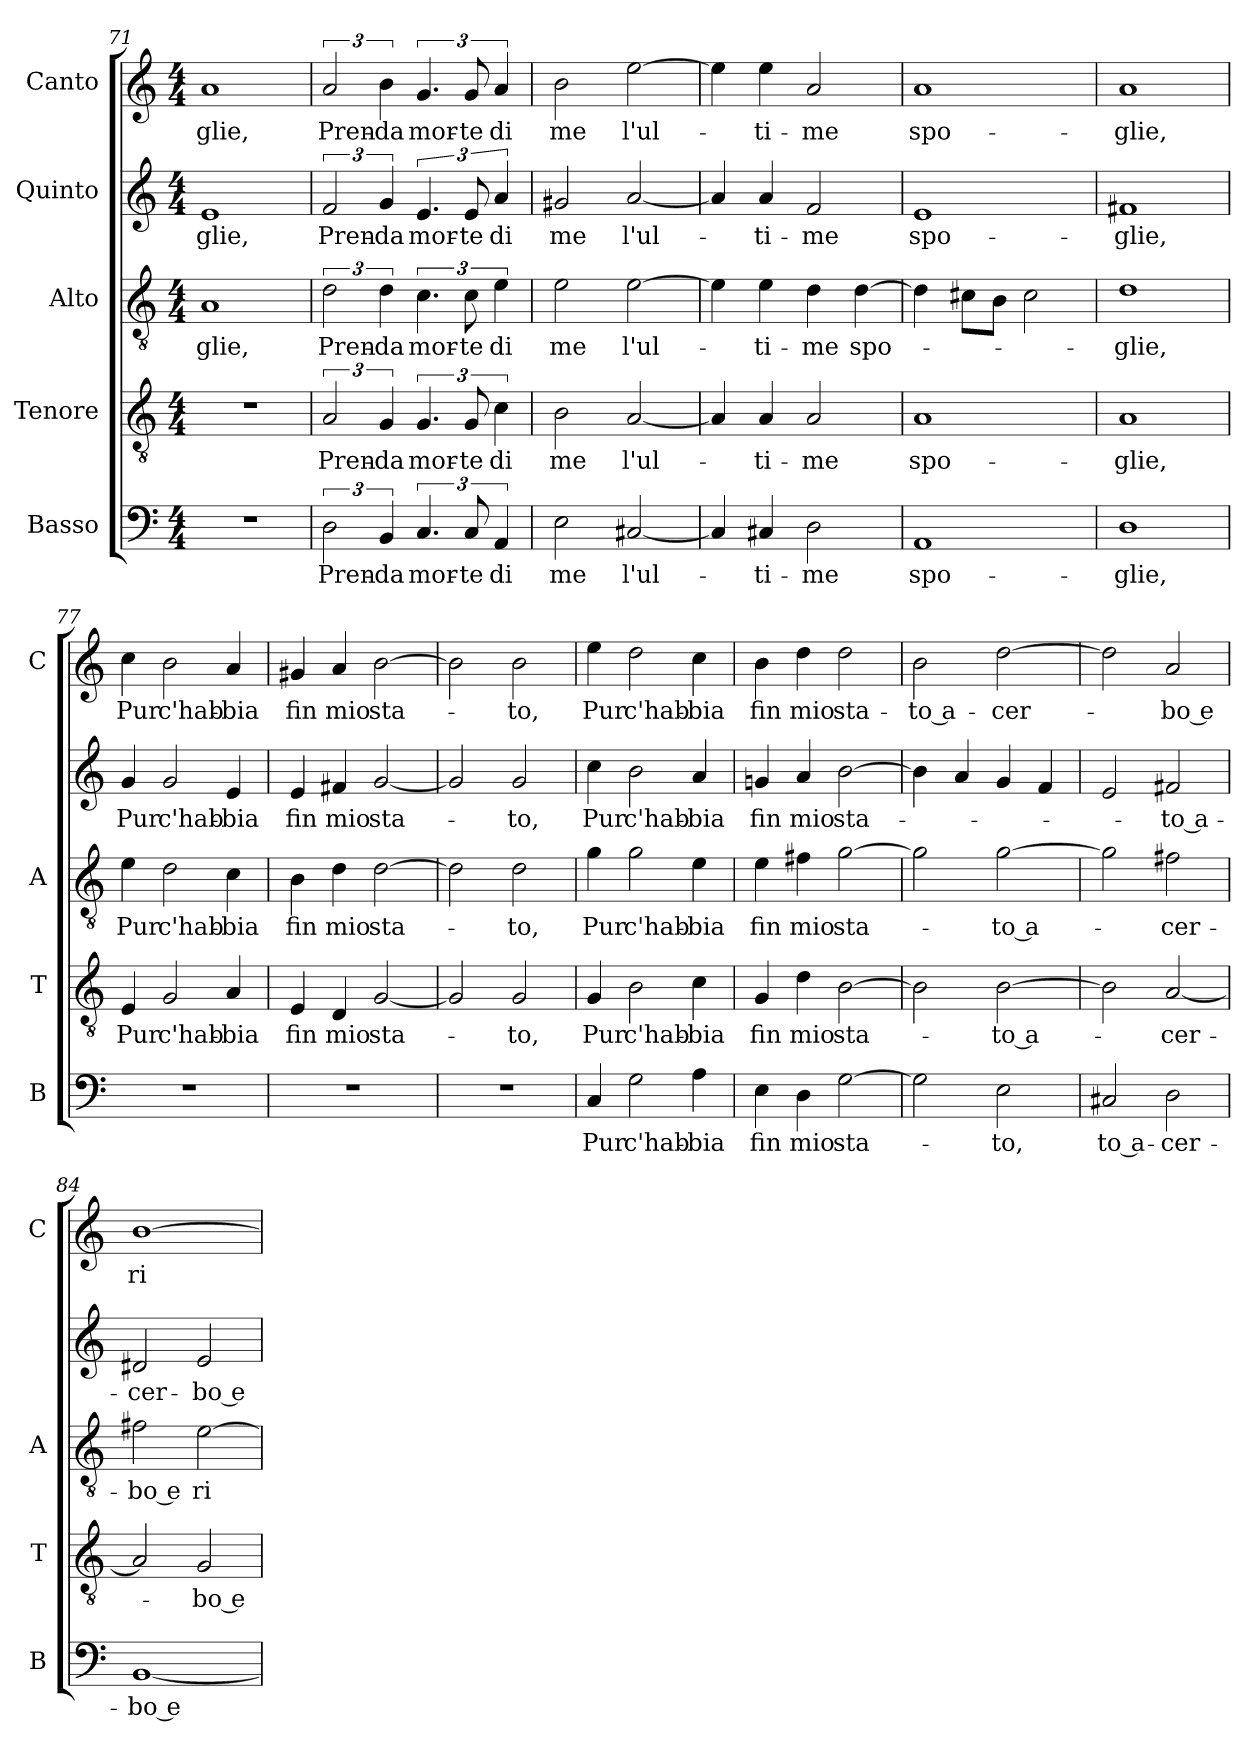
**kern	**text	**kern	**text	**kern	**text	**kern	**text	**kern	**text
*part5	*part5	*part4	*part4	*part3	*part3	*part2	*part2	*part1	*part1
*staff5	*staff5	*staff4	*staff4	*staff3	*staff3	*staff2	*staff2	*staff1	*staff1
*I"Basso	*	*I"Tenore	*	*I"Alto	*	*I"Quinto	*	*I"Canto	*
*I'B	*	*I'T	*	*I'A	*	*	*	*I'C	*
*clefF4	*	*clefGv2	*	*clefGv2	*	*clefG2	*	*clefG2	*
*k[]	*	*k[]	*	*k[]	*	*k[]	*	*k[]	*
*C:	*	*C:	*	*C:	*	*C:	*	*C:	*
*M4/4	*	*M4/4	*	*M4/4	*	*M4/4	*	*M4/4	*
=71	=71	=71	=71	=71	=71	=71	=71	=71	=71
!	!	!	!	!	!LO:LY:b	!	!LO:LY:b	!	!LO:LY:b
1r	.	1r	.	1A	-glie,	1e	-glie,	1a	-glie,
=72	=72	=72	=72	=72	=72	=72	=72	=72	=72
!	!LO:LY:b	!	!LO:LY:b	!	!LO:LY:b	!	!LO:LY:b	!	!LO:LY:b
3D\	Pren-	3A/	Pren-	3d\	Pren-	3f/	Pren-	3a/	Pren-
!	!LO:LY:b	!	!LO:LY:b	!	!LO:LY:b	!	!LO:LY:b	!	!LO:LY:b
6BB/	-da	6G/	-da	6d\	-da	6g/	-da	6b\	-da
!	!LO:LY:b	!	!LO:LY:b	!	!LO:LY:b	!	!LO:LY:b	!	!LO:LY:b
6.C/	mor-	6.G/	mor-	6.c\	mor-	6.e/	mor-	6.g/	mor-
!	!LO:LY:b	!	!LO:LY:b	!	!LO:LY:b	!	!LO:LY:b	!	!LO:LY:b
12C/	-te	12G/	-te	12c\	-te	12e/	-te	12g/	-te
!	!LO:LY:b	!	!LO:LY:b	!	!LO:LY:b	!	!LO:LY:b	!	!LO:LY:b
6AA/	di	6c\	di	6e\	di	6a/	di	6a/	di
!!LO:LB:g=z
=73	=73	=73	=73	=73	=73	=73	=73	=73	=73
!	!LO:LY:b	!	!LO:LY:b	!	!LO:LY:b	!	!LO:LY:b	!	!LO:LY:b
2E\	me	2B\	me	2e\	me	2g#X/	me	2b\	me
!	!LO:LY:b	!	!LO:LY:b	!	!LO:LY:b	!	!LO:LY:b	!	!LO:LY:b
[2C#X/	l'ul-	[2A/	l'ul-	[2e\	l'ul-	[2a/	l'ul-	[2ee\	l'ul-
=74	=74	=74	=74	=74	=74	=74	=74	=74	=74
4C#/]	.	4A/]	.	4e\]	.	4a/]	.	4ee\]	.
!	!LO:LY:b	!	!LO:LY:b	!	!LO:LY:b	!	!LO:LY:b	!	!LO:LY:b
4C#X/	-ti-	4A/	-ti-	4e\	-ti-	4a/	-ti-	4ee\	-ti-
!	!LO:LY:b	!	!LO:LY:b	!	!LO:LY:b	!	!LO:LY:b	!	!LO:LY:b
2D\	-me	2A/	-me	4d\	-me	2f/	-me	2a/	-me
!	!	!	!	!	!LO:LY:b	!	!	!	!
.	.	.	.	[4d\	spo-	.	.	.	.
=75	=75	=75	=75	=75	=75	=75	=75	=75	=75
!	!LO:LY:b	!	!LO:LY:b	!	!	!	!LO:LY:b	!	!LO:LY:b
1AA	spo-	1A	spo-	4d\]	.	1e	spo-	1a	spo-
.	.	.	.	8c#X\L	.	.	.	.	.
.	.	.	.	8B\J	.	.	.	.	.
.	.	.	.	2c#\	.	.	.	.	.
=76	=76	=76	=76	=76	=76	=76	=76	=76	=76
!	!LO:LY:b	!	!LO:LY:b	!	!LO:LY:b	!	!LO:LY:b	!	!LO:LY:b
1D	-glie,	1A	-glie,	1d	-glie,	1f#X	-glie,	1a	-glie,
=77	=77	=77	=77	=77	=77	=77	=77	=77	=77
!	!	!	!LO:LY:b	!	!LO:LY:b	!	!LO:LY:b	!	!LO:LY:b
1r	.	4E/	Pur	4e\	Pur	4g/	Pur	4cc\	Pur
!	!	!	!LO:LY:b	!	!LO:LY:b	!	!LO:LY:b	!	!LO:LY:b
.	.	2G/	c'hab-	2d\	c'hab-	2g/	c'hab-	2b\	c'hab-
!	!	!	!LO:LY:b	!	!LO:LY:b	!	!LO:LY:b	!	!LO:LY:b
.	.	4A/	-bia	4c\	-bia	4e/	-bia	4a/	-bia
=78	=78	=78	=78	=78	=78	=78	=78	=78	=78
!	!	!	!LO:LY:b	!	!LO:LY:b	!	!LO:LY:b	!	!LO:LY:b
1r	.	4E/	fin	4B\	fin	4e/	fin	4g#X/	fin
!	!	!	!LO:LY:b	!	!LO:LY:b	!	!LO:LY:b	!	!LO:LY:b
.	.	4D/	mio	4d\	mio	4f#X/	mio	4a/	mio
!	!	!	!LO:LY:b	!	!LO:LY:b	!	!LO:LY:b	!	!LO:LY:b
.	.	[2G/	sta-	[2d\	sta-	[2g/	sta-	[2b\	sta-
=79	=79	=79	=79	=79	=79	=79	=79	=79	=79
1r	.	2G/]	.	2d\]	.	2g/]	.	2b\]	.
!	!	!	!LO:LY:b	!	!LO:LY:b	!	!LO:LY:b	!	!LO:LY:b
.	.	2G/	-to,	2d\	-to,	2g/	-to,	2b\	-to,
=80	=80	=80	=80	=80	=80	=80	=80	=80	=80
!	!LO:LY:b	!	!LO:LY:b	!	!LO:LY:b	!	!LO:LY:b	!	!LO:LY:b
4C/	Pur	4G/	Pur	4g\	Pur	4cc\	Pur	4ee\	Pur
!	!LO:LY:b	!	!LO:LY:b	!	!LO:LY:b	!	!LO:LY:b	!	!LO:LY:b
2G\	c'hab-	2B\	c'hab-	2g\	c'hab-	2b\	c'hab-	2dd\	c'hab-
!	!LO:LY:b	!	!LO:LY:b	!	!LO:LY:b	!	!LO:LY:b	!	!LO:LY:b
4A\	-bia	4c\	-bia	4e\	-bia	4a/	-bia	4cc\	-bia
!!LO:LB:g=z
=81	=81	=81	=81	=81	=81	=81	=81	=81	=81
!	!LO:LY:b	!	!LO:LY:b	!	!LO:LY:b	!	!LO:LY:b	!	!LO:LY:b
4E\	fin	4G/	fin	4e\	fin	4gni/	fin	4b\	fin
!	!LO:LY:b	!	!LO:LY:b	!	!LO:LY:b	!	!LO:LY:b	!	!LO:LY:b
4D\	mio	4d\	mio	4f#X\	mio	4a/	mio	4dd\	mio
!	!LO:LY:b	!	!LO:LY:b	!	!LO:LY:b	!	!LO:LY:b	!	!LO:LY:b
[2G\	sta-	[2B\	sta-	[2g\	sta-	[2b\	sta-	2dd\	sta-
=82	=82	=82	=82	=82	=82	=82	=82	=82	=82
!	!	!	!	!	!	!	!	!	!LO:LY:b
2G\]	.	2B\]	.	2g\]	.	4b\]	.	2b\	-to a-
.	.	.	.	.	.	4a/	.	.	.
!	!LO:LY:b	!	!LO:LY:b	!	!LO:LY:b	!	!	!	!LO:LY:b
2E\	-to,	[2B\	-to a-	[2g\	-to a-	4g/	.	[2dd\	-cer-
.	.	.	.	.	.	4f/	.	.	.
=83	=83	=83	=83	=83	=83	=83	=83	=83	=83
!	!LO:LY:b	!	!	!	!	!	!	!	!
2C#X/	to a-	2B\]	.	2g\]	.	2e/	.	2dd\]	.
!	!LO:LY:b	!	!LO:LY:b	!	!LO:LY:b	!	!LO:LY:b	!	!LO:LY:b
2D\	-cer-	[2A/	-cer-	2f#X\	-cer-	2f#X/	-to a-	2a/	-bo e
=84	=84	=84	=84	=84	=84	=84	=84	=84	=84
!	!LO:LY:b	!	!	!	!LO:LY:b	!	!LO:LY:b	!	!LO:LY:b
[1BB	-bo e	2A/]	.	2f#X\	-bo e	2d#X/	-cer-	[1b	ri-
!	!	!	!LO:LY:b	!	!LO:LY:b	!	!LO:LY:b	!	!
.	.	2G/	-bo e	[2e\	ri-	2e/	-bo e	.	.
=	=	=	=	=	=	=	=	=	=
*-	*-	*-	*-	*-	*-	*-	*-	*-	*-
